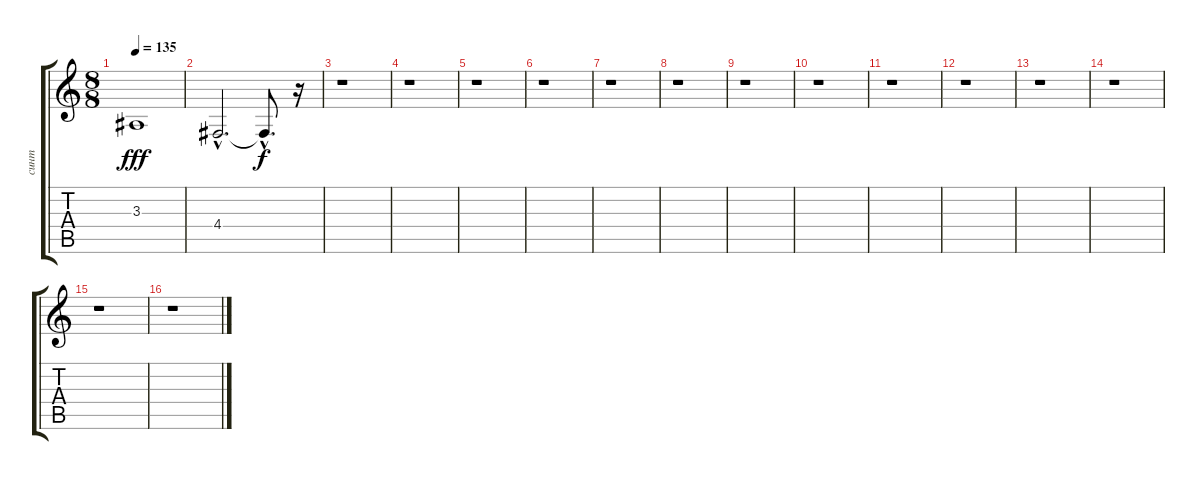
\track ("синт" "синт") {instrument fx1rain}
\staff {score tabs}
\tuning (E4 B3 G3 D3 A2 E2) {hide}
\ts (8 8)
\tempo 135
\clef g2
\ks c
3.3.1{dy fff} |
4.4{hac}.2{d} 4.4{hac t}.8{d dy f} r.16 |
r.1 |
r.1 |
r.1 |
r.1 |
r.1 |
r.1 |
r.1 |
r.1 |
r.1 |
r.1 |
r.1 |
r.1 |
r.1 |
r.1
